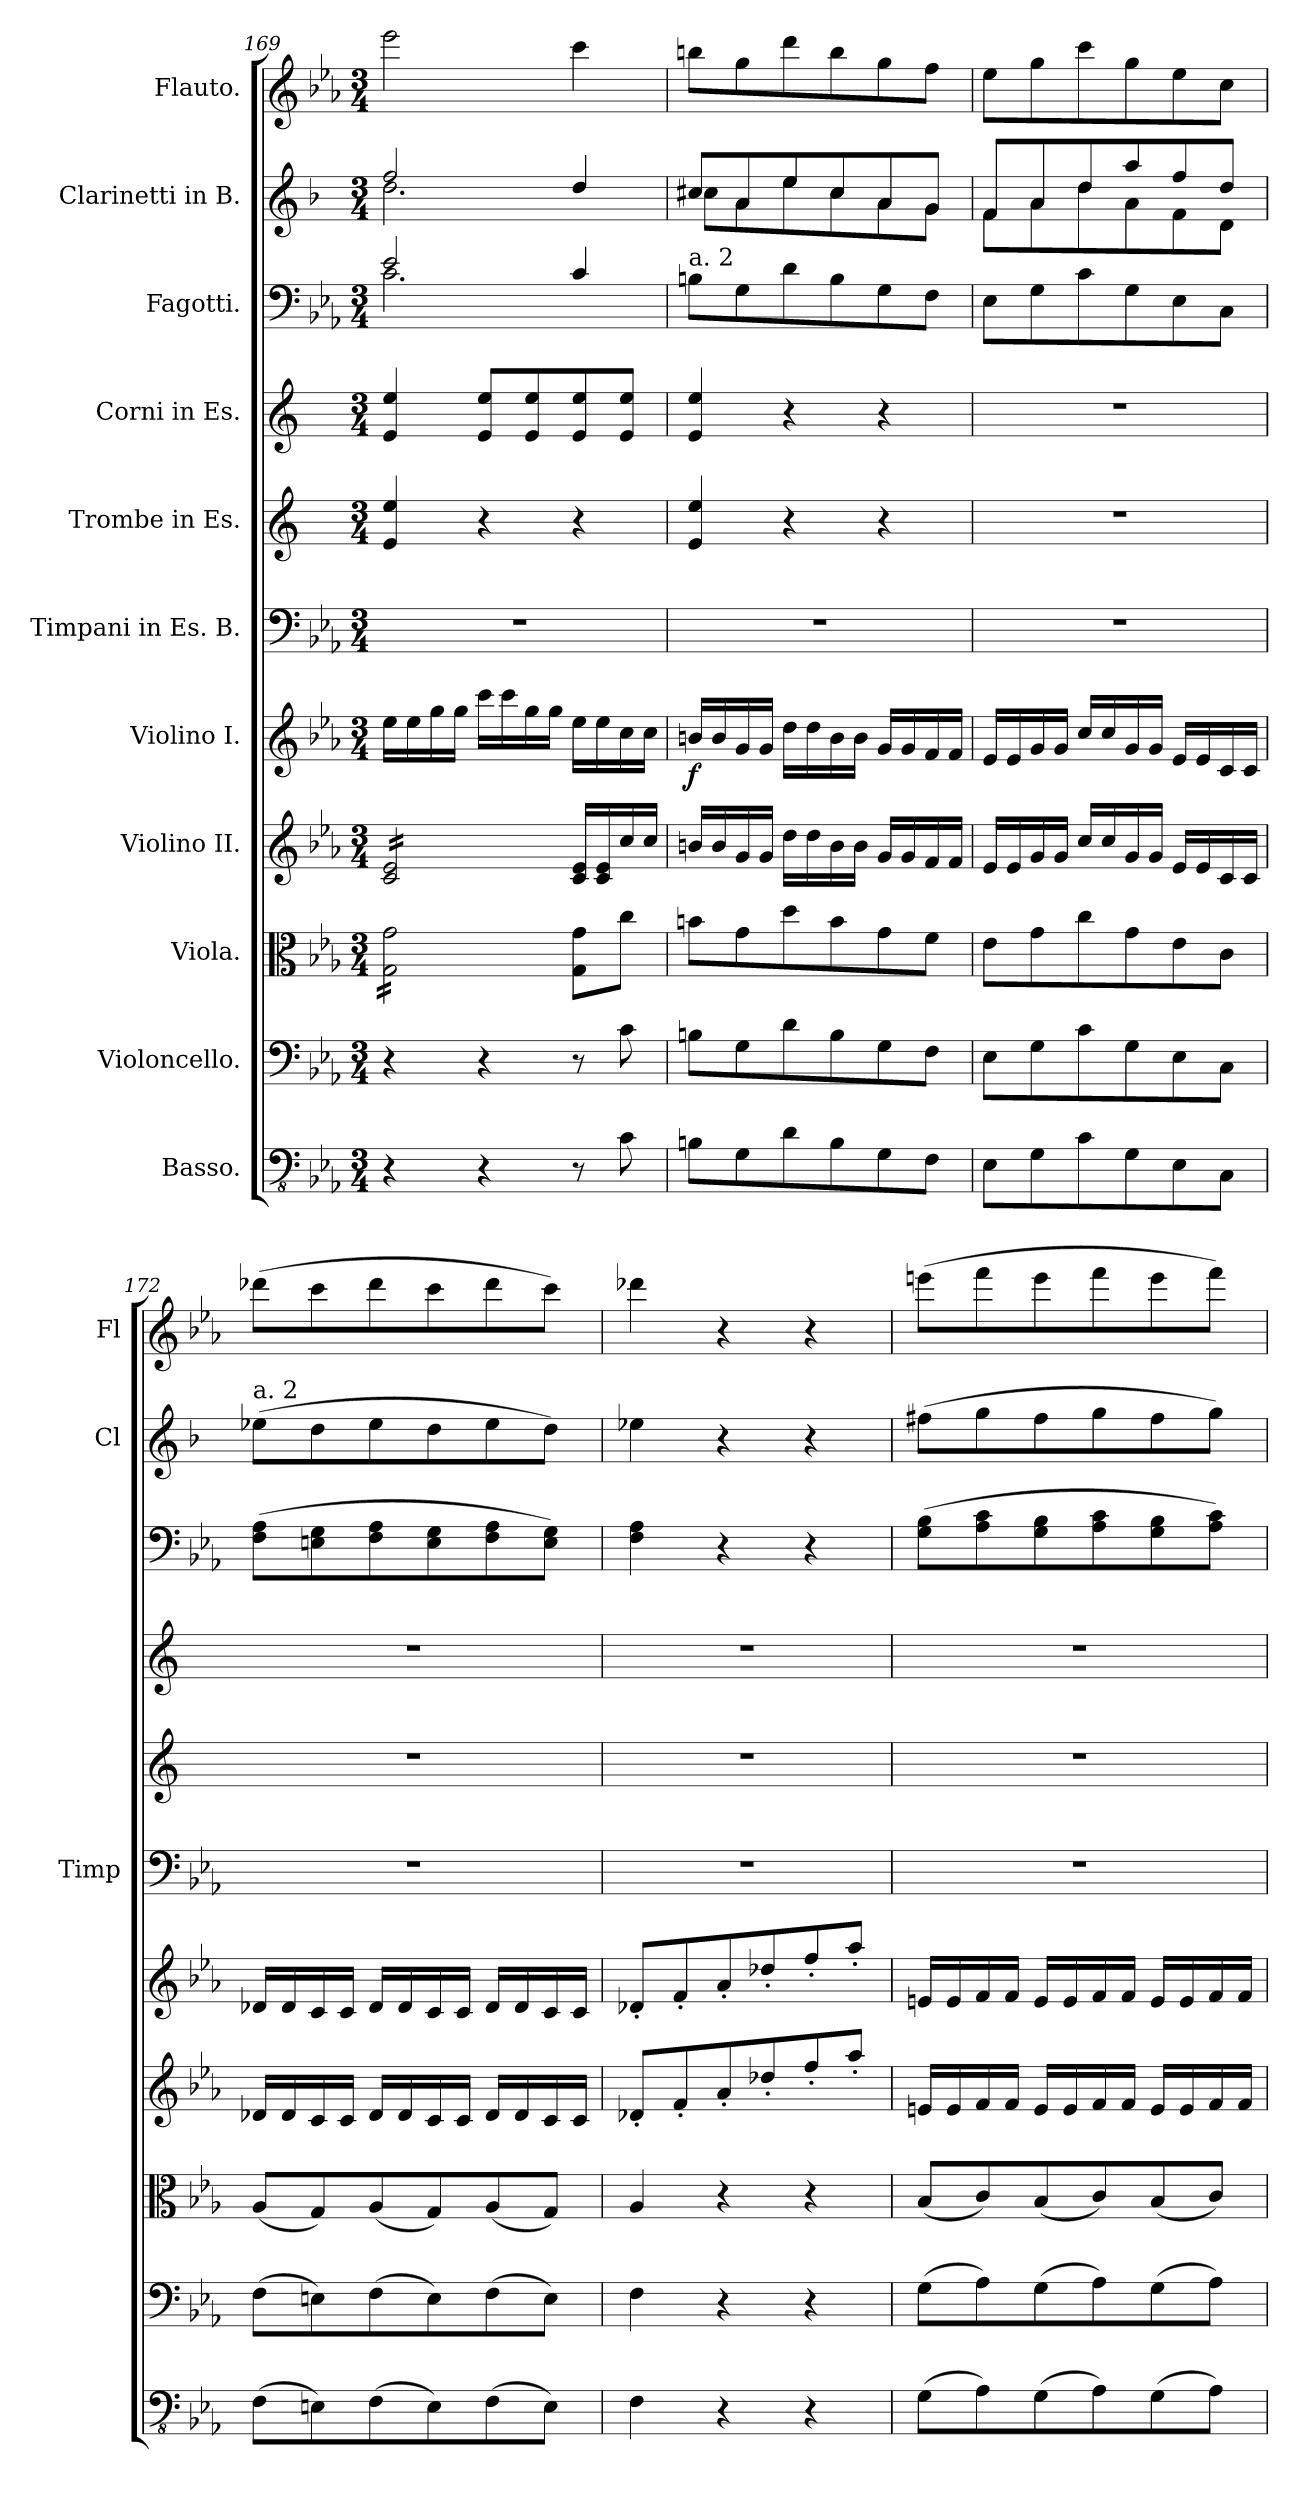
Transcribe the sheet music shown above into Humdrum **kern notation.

**kern	**kern	**kern	**kern	**kern	**dynam	**kern	**kern	**kern	**kern	**kern	**kern
*part11	*part10	*part9	*part8	*part7	*part7	*part6	*part5	*part4	*part3	*part2	*part1
*staff11	*staff10	*staff9	*staff8	*staff7	*staff7	*staff6	*staff5	*staff4	*staff3	*staff2	*staff1
*I"Basso.	*I"Violoncello.	*I"Viola.	*I"Violino II.	*I"Violino I.	*	*I"Timpani in Es. B.	*I"Trombe in Es.	*I"Corni in Es.	*I"Fagotti.	*I"Clarinetti in B.	*I"Flauto.
*	*	*	*	*	*	*I'Timp	*	*	*	*I'Cl	*I'Fl
*clefFv4	*clefF4	*clefC3	*clefG2	*clefG2	*	*clefF4	*clefG2	*clefG2	*clefF4	*clefG2	*clefG2
*	*	*	*	*	*	*	*ITrd-2c-3	*ITrd5c9	*	*ITrd1c2	*
*k[b-e-a-]	*k[b-e-a-]	*k[b-e-a-]	*k[b-e-a-]	*k[b-e-a-]	*	*k[b-e-a-]	*k[b-e-a-]	*k[b-e-a-]	*k[b-e-a-]	*k[b-e-a-]	*k[b-e-a-]
*M3/4	*M3/4	*M3/4	*M3/4	*M3/4	*	*M3/4	*M3/4	*M3/4	*M3/4	*M3/4	*M3/4
=169	=169	=169	=169	=169	=169	=169	=169	=169	=169	=169	=169
*	*	*	*	*	*	*	*	*	*^	*^	*
*	*	*tremolo	*	*	*	*	*	*	*	*	*	*	*
*	*	*	*tremolo	*	*	*	*	*	*	*	*	*	*
4r	4r	16G\ 16g\LL	16c/ 16e-/LL	16ee-\LL	.	2.r	4g/ 4gg/	4G/ 4g/	2e-/	2.c\	2ee-/	2.cc\	2eee-\
.	.	16G\ 16g\	16c/ 16e-/	16ee-\	.	.	.	.	.	.	.	.	.
.	.	16G\ 16g\	16c/ 16e-/	16gg\	.	.	.	.	.	.	.	.	.
.	.	16G\ 16g\	16c/ 16e-/	16gg\JJ	.	.	.	.	.	.	.	.	.
4r	4r	16G\ 16g\	16c/ 16e-/	16ccc\LL	.	.	4r	8G/ 8g/L	.	.	.	.	.
.	.	16G\ 16g\	16c/ 16e-/	16ccc\	.	.	.	.	.	.	.	.	.
.	.	16G\ 16g\	16c/ 16e-/	16gg\	.	.	.	8G/ 8g/	.	.	.	.	.
.	.	16G\ 16g\JJ	16c/ 16e-/JJ	16gg\JJ	.	.	.	.	.	.	.	.	.
*	*	*	*Xtremolo	*	*	*	*	*	*	*	*	*	*
*	*	*Xtremolo	*	*	*	*	*	*	*	*	*	*	*
8r	8r	8G\ 8g\L	16c/ 16e-/LL	16ee-\LL	.	.	4r	8G/ 8g/	4c/	.	4cc/	.	4ccc\
.	.	.	16c/ 16e-/	16ee-\	.	.	.	.	.	.	.	.	.
8C\	8c\	8cc\J	16cc/	16cc\	.	.	.	8G/ 8g/J	.	.	.	.	.
.	.	.	16cc/JJ	16cc\JJ	.	.	.	.	.	.	.	.	.
*	*	*	*	*	*	*	*	*	*v	*v	*	*	*
=170	=170	=170	=170	=170	=170	=170	=170	=170	=170	=170	=170	=170
!	!	!	!	!	!	!	!	!	!LO:TX:a:t=a. 2	!	!	!
!	!	!	!	!	!LO:DY:b	!	!	!	!	!	!	!
8BBn\L	8Bn\L	8bn\L	16bn/LL	16bn/LL	f	2.r	4g/ 4gg/	4G/ 4g/	8Bn\L	8bn/L	8b\L	8bbn\L
.	.	.	16b/	16b/	.	.	.	.	.	.	.	.
8GG\	8G\	8g\	16g/	16g/	.	.	.	.	8G\	8g/	8g\	8gg\
.	.	.	16g/JJ	16g/JJ	.	.	.	.	.	.	.	.
8D\	8d\	8dd\	16dd\LL	16dd\LL	.	.	4r	4r	8d\	8dd/	8dd\	8ddd\
.	.	.	16dd\	16dd\	.	.	.	.	.	.	.	.
8BB\	8B\	8b\	16b\	16b\	.	.	.	.	8B\	8b/	8b\	8bb\
.	.	.	16b\JJ	16b\JJ	.	.	.	.	.	.	.	.
8GG\	8G\	8g\	16g/LL	16g/LL	.	.	4r	4r	8G\	8g/	8g\	8gg\
.	.	.	16g/	16g/	.	.	.	.	.	.	.	.
8FF\J	8F\J	8f\J	16f/	16f/	.	.	.	.	8F\J	8f/J	8f\J	8ff\J
.	.	.	16f/JJ	16f/JJ	.	.	.	.	.	.	.	.
=171	=171	=171	=171	=171	=171	=171	=171	=171	=171	=171	=171	=171
8EE-\L	8E-\L	8e-\L	16e-/LL	16e-/LL	.	2.r	2.r	2.r	8E-\L	8e-/L	8e-\L	8ee-\L
.	.	.	16e-/	16e-/	.	.	.	.	.	.	.	.
8GG\	8G\	8g\	16g/	16g/	.	.	.	.	8G\	8g/	8g\	8gg\
.	.	.	16g/JJ	16g/JJ	.	.	.	.	.	.	.	.
8C\	8c\	8cc\	16cc/LL	16cc/LL	.	.	.	.	8c\	8cc/	8cc\	8ccc\
.	.	.	16cc/	16cc/	.	.	.	.	.	.	.	.
8GG\	8G\	8g\	16g/	16g/	.	.	.	.	8G\	8gg/	8g\	8gg\
.	.	.	16g/JJ	16g/JJ	.	.	.	.	.	.	.	.
8EE-\	8E-\	8e-\	16e-/LL	16e-/LL	.	.	.	.	8E-\	8ee-/	8e-\	8ee-\
.	.	.	16e-/	16e-/	.	.	.	.	.	.	.	.
8CC\J	8C\J	8c\J	16c/	16c/	.	.	.	.	8C\J	8cc/J	8c\J	8cc\J
.	.	.	16c/JJ	16c/JJ	.	.	.	.	.	.	.	.
*	*	*	*	*	*	*	*	*	*	*v	*v	*
!!LO:PB:g=z
=172	=172	=172	=172	=172	=172	=172	=172	=172	=172	=172	=172
!	!	!	!	!	!	!	!	!	!	!LO:TX:a:t=a. 2	!
(>8FF\L	(>8F\L	(<8A-/L	16d-X/LL	16d-X/LL	.	2.r	2.r	2.r	(>8F\ 8A-\L	(>8dd-X\L	(>8ddd-X\L
.	.	.	16d-/	16d-/	.	.	.	.	.	.	.
8EEn\)	8En\)	8G/)	16c/	16c/	.	.	.	.	8En\ 8G\	8cc\	8ccc\
.	.	.	16c/JJ	16c/JJ	.	.	.	.	.	.	.
(>8FF\	(>8F\	(<8A-/	16d-/LL	16d-/LL	.	.	.	.	8F\ 8A-\	8dd-\	8ddd-\
.	.	.	16d-/	16d-/	.	.	.	.	.	.	.
8EE\)	8E\)	8G/)	16c/	16c/	.	.	.	.	8E\ 8G\	8cc\	8ccc\
.	.	.	16c/JJ	16c/JJ	.	.	.	.	.	.	.
(>8FF\	(>8F\	(<8A-/	16d-/LL	16d-/LL	.	.	.	.	8F\ 8A-\	8dd-\	8ddd-\
.	.	.	16d-/	16d-/	.	.	.	.	.	.	.
8EE\J)	8E\J)	8G/J)	16c/	16c/	.	.	.	.	8E\ 8G\J)	8cc\J)	8ccc\J)
.	.	.	16c/JJ	16c/JJ	.	.	.	.	.	.	.
=173	=173	=173	=173	=173	=173	=173	=173	=173	=173	=173	=173
4FF\	4F\	4A-/	8d-X'/L	8d-X'/L	.	2.r	2.r	2.r	4F\ 4A-\	4dd-X\	4ddd-X\
.	.	.	8f'/	8f'/	.	.	.	.	.	.	.
4r	4r	4r	8a-'/	8a-'/	.	.	.	.	4r	4r	4r
.	.	.	8dd-X'/	8dd-X'/	.	.	.	.	.	.	.
4r	4r	4r	8ff'/	8ff'/	.	.	.	.	4r	4r	4r
.	.	.	8aa-'/J	8aa-'/J	.	.	.	.	.	.	.
=174	=174	=174	=174	=174	=174	=174	=174	=174	=174	=174	=174
(>8GG\L	(>8G\L	(<8B-/L	16en/LL	16en/LL	.	2.r	2.r	2.r	(>8G\ 8B-\L	(>8een\L	(>8eeen\L
.	.	.	16e/	16e/	.	.	.	.	.	.	.
8AA-\)	8A-\)	8c/)	16f/	16f/	.	.	.	.	8A-\ 8c\	8ff\	8fff\
.	.	.	16f/JJ	16f/JJ	.	.	.	.	.	.	.
(>8GG\	(>8G\	(<8B-/	16e/LL	16e/LL	.	.	.	.	8G\ 8B-\	8ee\	8eee\
.	.	.	16e/	16e/	.	.	.	.	.	.	.
8AA-\)	8A-\)	8c/)	16f/	16f/	.	.	.	.	8A-\ 8c\	8ff\	8fff\
.	.	.	16f/JJ	16f/JJ	.	.	.	.	.	.	.
(>8GG\	(>8G\	(<8B-/	16e/LL	16e/LL	.	.	.	.	8G\ 8B-\	8ee\	8eee\
.	.	.	16e/	16e/	.	.	.	.	.	.	.
8AA-\J)	8A-\J)	8c/J)	16f/	16f/	.	.	.	.	8A-\ 8c\J)	8ff\J)	8fff\J)
.	.	.	16f/JJ	16f/JJ	.	.	.	.	.	.	.
=	=	=	=	=	=	=	=	=	=	=	=
*-	*-	*-	*-	*-	*-	*-	*-	*-	*-	*-	*-
